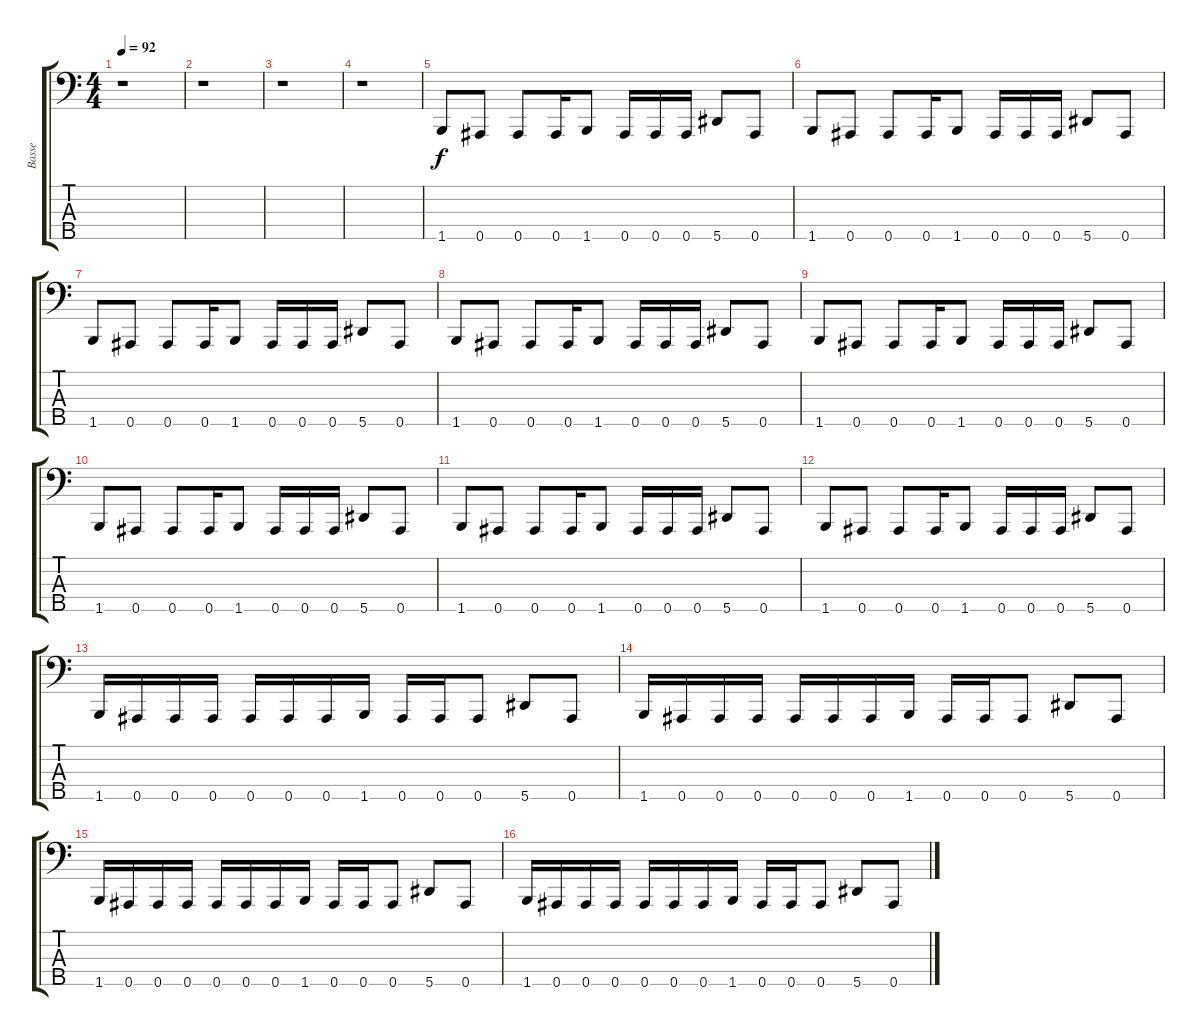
\track ("Basse" "Basse") {instrument electricbasspick}
\staff {score tabs}
\tuning (Gb2 Db2 Ab1 Eb1 Bb0) {hide}
\ts (4 4)
\tempo 92
\clef f4
\ks c
r.1{dy f instrument electricbasspick} |
r.1 |
r.1 |
r.1 |
\section ("" "")
1.5.8 0.5.8 0.5.8 0.5.16 1.5.8 0.5.16 0.5.16 0.5.16 5.5.8 0.5.8 |
1.5.8 0.5.8 0.5.8 0.5.16 1.5.8 0.5.16 0.5.16 0.5.16 5.5.8 0.5.8 |
1.5.8 0.5.8 0.5.8 0.5.16 1.5.8 0.5.16 0.5.16 0.5.16 5.5.8 0.5.8 |
1.5.8 0.5.8 0.5.8 0.5.16 1.5.8 0.5.16 0.5.16 0.5.16 5.5.8 0.5.8 |
1.5.8 0.5.8 0.5.8 0.5.16 1.5.8 0.5.16 0.5.16 0.5.16 5.5.8 0.5.8 |
1.5.8 0.5.8 0.5.8 0.5.16 1.5.8 0.5.16 0.5.16 0.5.16 5.5.8 0.5.8 |
1.5.8 0.5.8 0.5.8 0.5.16 1.5.8 0.5.16 0.5.16 0.5.16 5.5.8 0.5.8 |
1.5.8 0.5.8 0.5.8 0.5.16 1.5.8 0.5.16 0.5.16 0.5.16 5.5.8 0.5.8 |
\section ("" "")
1.5.16 0.5.16 0.5.16 0.5.16 0.5.16 0.5.16 0.5.16 1.5.16 0.5.16 0.5.16 0.5.8 5.5.8 0.5.8 |
1.5.16 0.5.16 0.5.16 0.5.16 0.5.16 0.5.16 0.5.16 1.5.16 0.5.16 0.5.16 0.5.8 5.5.8 0.5.8 |
1.5.16 0.5.16 0.5.16 0.5.16 0.5.16 0.5.16 0.5.16 1.5.16 0.5.16 0.5.16 0.5.8 5.5.8 0.5.8 |
1.5.16 0.5.16 0.5.16 0.5.16 0.5.16 0.5.16 0.5.16 1.5.16 0.5.16 0.5.16 0.5.8 5.5.8 0.5.8
